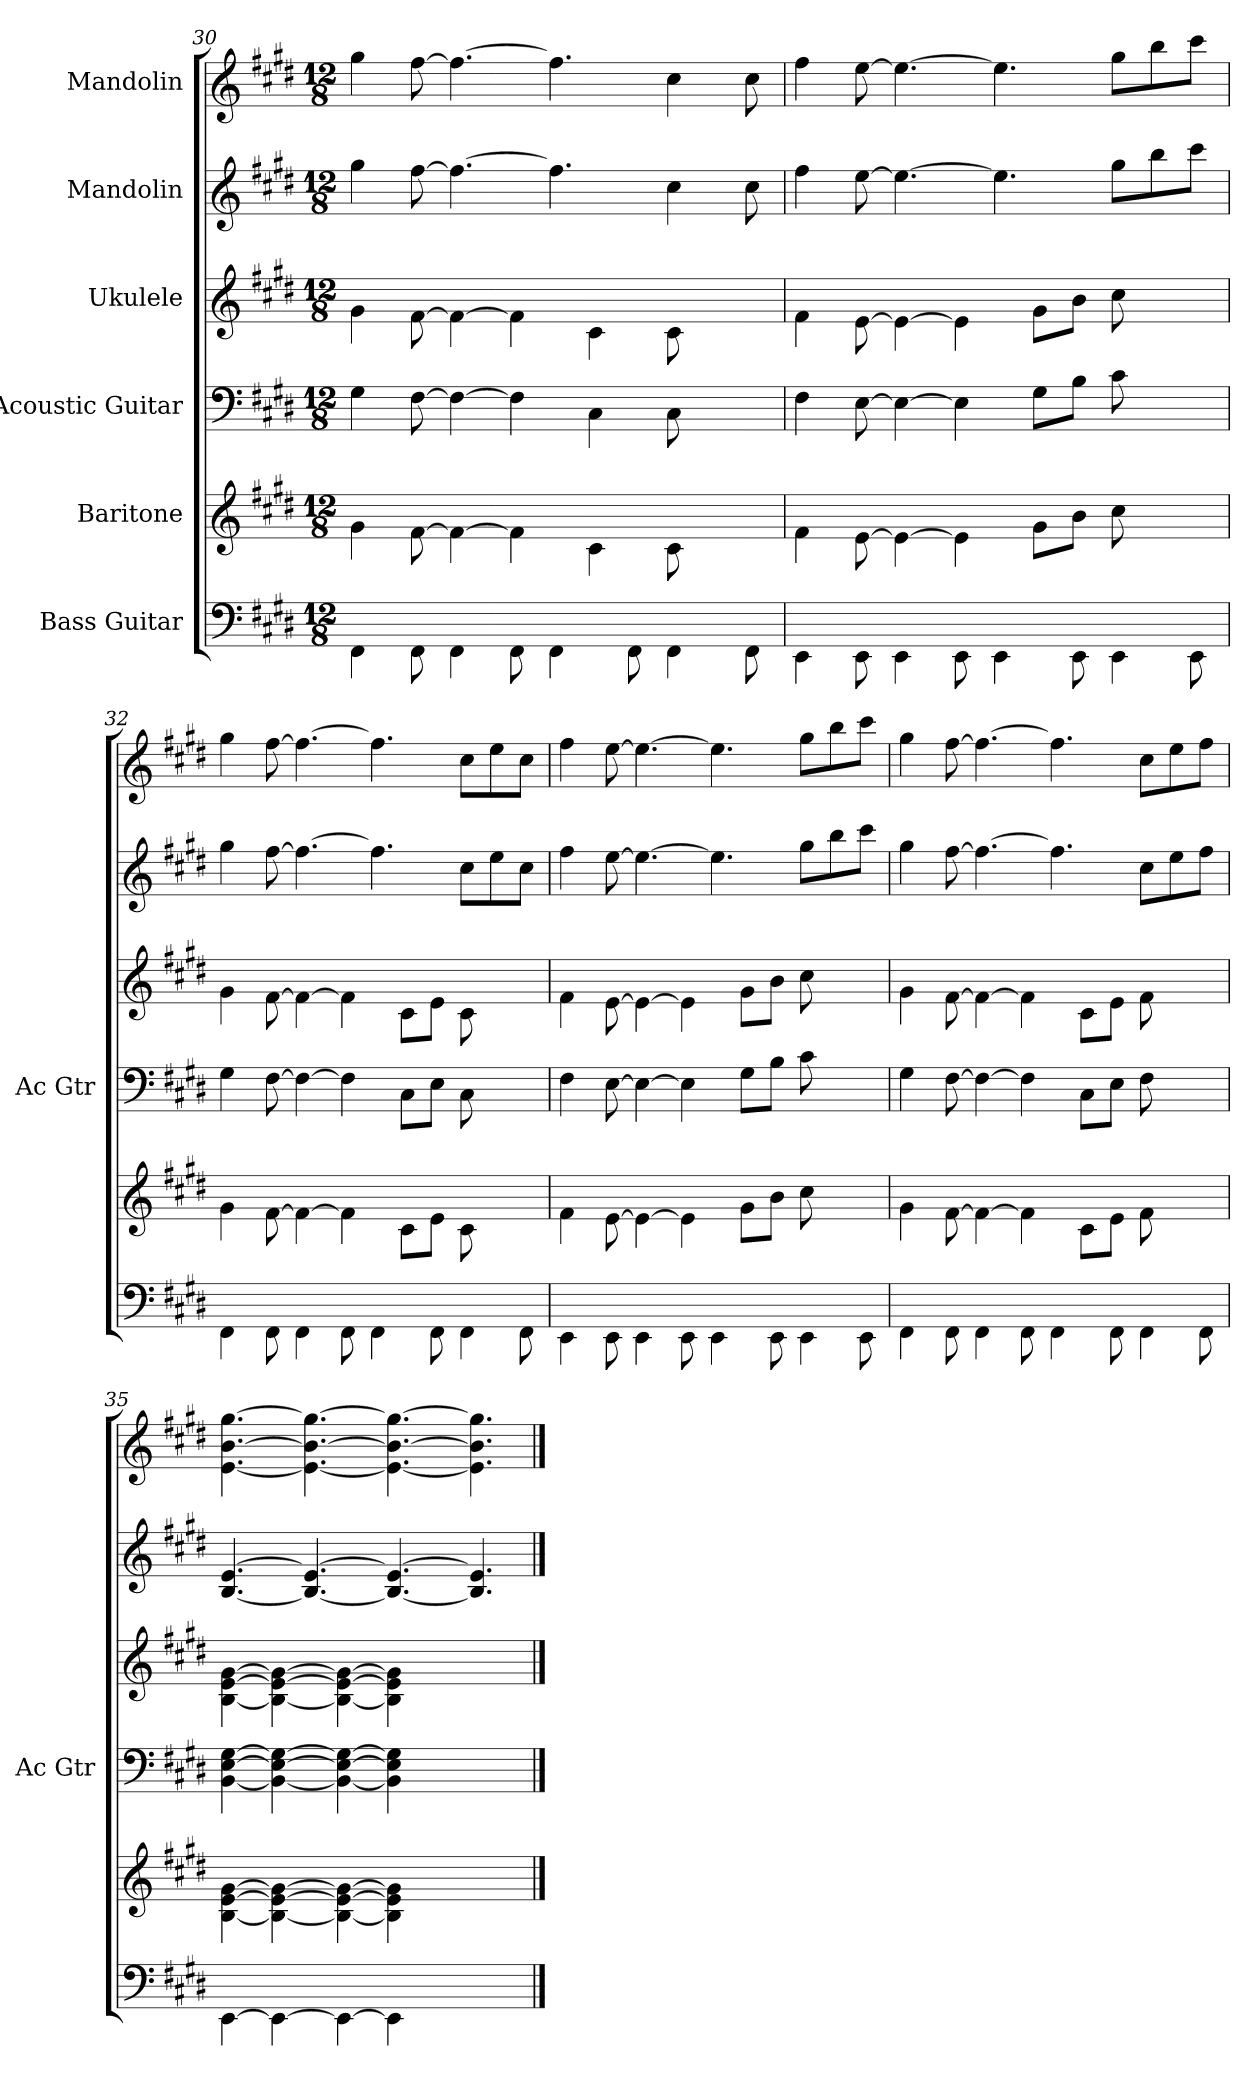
**kern	**kern	**kern	**kern	**kern	**kern
*part6	*part5	*part4	*part3	*part2	*part1
*staff6	*staff5	*staff4	*staff3	*staff2	*staff1
*I"Bass Guitar	*I"Baritone	*I"Acoustic Guitar	*I"Ukulele	*I"Mandolin	*I"Mandolin
*	*	*I'Ac Gtr	*	*	*
*	*	*	*	*clefG2	*clefG2
*k[f#c#g#d#]	*k[f#c#g#d#]	*k[f#c#g#d#]	*k[f#c#g#d#]	*k[f#c#g#d#]	*k[f#c#g#d#]
*E:	*E:	*E:	*E:	*E:	*E:
*M12/8	*M12/8	*M12/8	*M12/8	*M12/8	*M12/8
=30	=30	=30	=30	=30	=30
4FF#\	4g#\	4G#\	4g#\	4gg#\	4gg#\
8FF#\	[8f#\	[8F#\	[8f#\	[8ff#\	[8ff#\
4FF#\	4f#\_	4F#\_	4f#\_	4.ff#\_	4.ff#\_
8FF#\	4f#\]	4F#\]	4f#\]	.	.
4FF#\	.	.	.	4.ff#\]	4.ff#\]
.	4c#\	4C#\	4c#\	.	.
8FF#\	.	.	.	.	.
4FF#\	8c#\	8C#\	8c#\	4cc#\	4cc#\
.	4ryy	4ryy	4ryy	.	.
8FF#\	.	.	.	8cc#\	8cc#\
!!LO:PB:g=z
=31	=31	=31	=31	=31	=31
4EE\	4f#\	4F#\	4f#\	4ff#\	4ff#\
8EE\	[8e\	[8E\	[8e\	[8ee\	[8ee\
4EE\	4e\_	4E\_	4e\_	4.ee\_	4.ee\_
8EE\	4e\]	4E\]	4e\]	.	.
4EE\	.	.	.	4.ee\]	4.ee\]
.	8g#\L	8G#\L	8g#\L	.	.
8EE\	8b\J	8B\J	8b\J	.	.
4EE\	8cc#\	8c#\	8cc#\	8gg#\L	8gg#\L
.	4ryy	4ryy	4ryy	8bb\	8bb\
8EE\	.	.	.	8ccc#\J	8ccc#\J
=32	=32	=32	=32	=32	=32
4FF#\	4g#\	4G#\	4g#\	4gg#\	4gg#\
8FF#\	[8f#\	[8F#\	[8f#\	[8ff#\	[8ff#\
4FF#\	4f#\_	4F#\_	4f#\_	4.ff#\_	4.ff#\_
8FF#\	4f#\]	4F#\]	4f#\]	.	.
4FF#\	.	.	.	4.ff#\]	4.ff#\]
.	8c#\L	8C#\L	8c#\L	.	.
8FF#\	8e\J	8E\J	8e\J	.	.
4FF#\	8c#\	8C#\	8c#\	8cc#\L	8cc#\L
.	4ryy	4ryy	4ryy	8ee\	8ee\
8FF#\	.	.	.	8cc#\J	8cc#\J
!!LO:LB:g=z
=33	=33	=33	=33	=33	=33
4EE\	4f#\	4F#\	4f#\	4ff#\	4ff#\
8EE\	[8e\	[8E\	[8e\	[8ee\	[8ee\
4EE\	4e\_	4E\_	4e\_	4.ee\_	4.ee\_
8EE\	4e\]	4E\]	4e\]	.	.
4EE\	.	.	.	4.ee\]	4.ee\]
.	8g#\L	8G#\L	8g#\L	.	.
8EE\	8b\J	8B\J	8b\J	.	.
4EE\	8cc#\	8c#\	8cc#\	8gg#\L	8gg#\L
.	4ryy	4ryy	4ryy	8bb\	8bb\
8EE\	.	.	.	8ccc#\J	8ccc#\J
=34	=34	=34	=34	=34	=34
4FF#\	4g#\	4G#\	4g#\	4gg#\	4gg#\
8FF#\	[8f#\	[8F#\	[8f#\	[8ff#\	[8ff#\
4FF#\	4f#\_	4F#\_	4f#\_	4.ff#\_	4.ff#\_
8FF#\	4f#\]	4F#\]	4f#\]	.	.
4FF#\	.	.	.	4.ff#\]	4.ff#\]
.	8c#\L	8C#\L	8c#\L	.	.
8FF#\	8e\J	8E\J	8e\J	.	.
4FF#\	8f#\	8F#\	8f#\	8cc#\L	8cc#\L
.	4ryy	4ryy	4ryy	8ee\	8ee\
8FF#\	.	.	.	8ff#\J	8ff#\J
=35	=35	=35	=35	=35	=35
[4EE\	[4B\ [4e\ [4g#\	[4BB\ [4E\ [4G#\	[4B\ [4e\ [4g#\	[4.B/ [4.e/	[4.e\ [4.b\ [4.gg#\
4EE\_	4B\_ 4e\_ 4g#\_	4BB\_ 4E\_ 4G#\_	4B\_ 4e\_ 4g#\_	.	.
.	.	.	.	4.B/_ 4.e/_	4.e\_ 4.b\_ 4.gg#\_
4EE\_	4B\_ 4e\_ 4g#\_	4BB\_ 4E\_ 4G#\_	4B\_ 4e\_ 4g#\_	.	.
4EE\]	4B\] 4e\] 4g#\]	4BB\] 4E\] 4G#\]	4B\] 4e\] 4g#\]	4.B/_ 4.e/_	4.e\_ 4.b\_ 4.gg#\_
2ryy	2ryy	2ryy	2ryy	.	.
.	.	.	.	4.B/] 4.e/]	4.e\] 4.b\] 4.gg#\]
==	==	==	==	==	==
*-	*-	*-	*-	*-	*-
